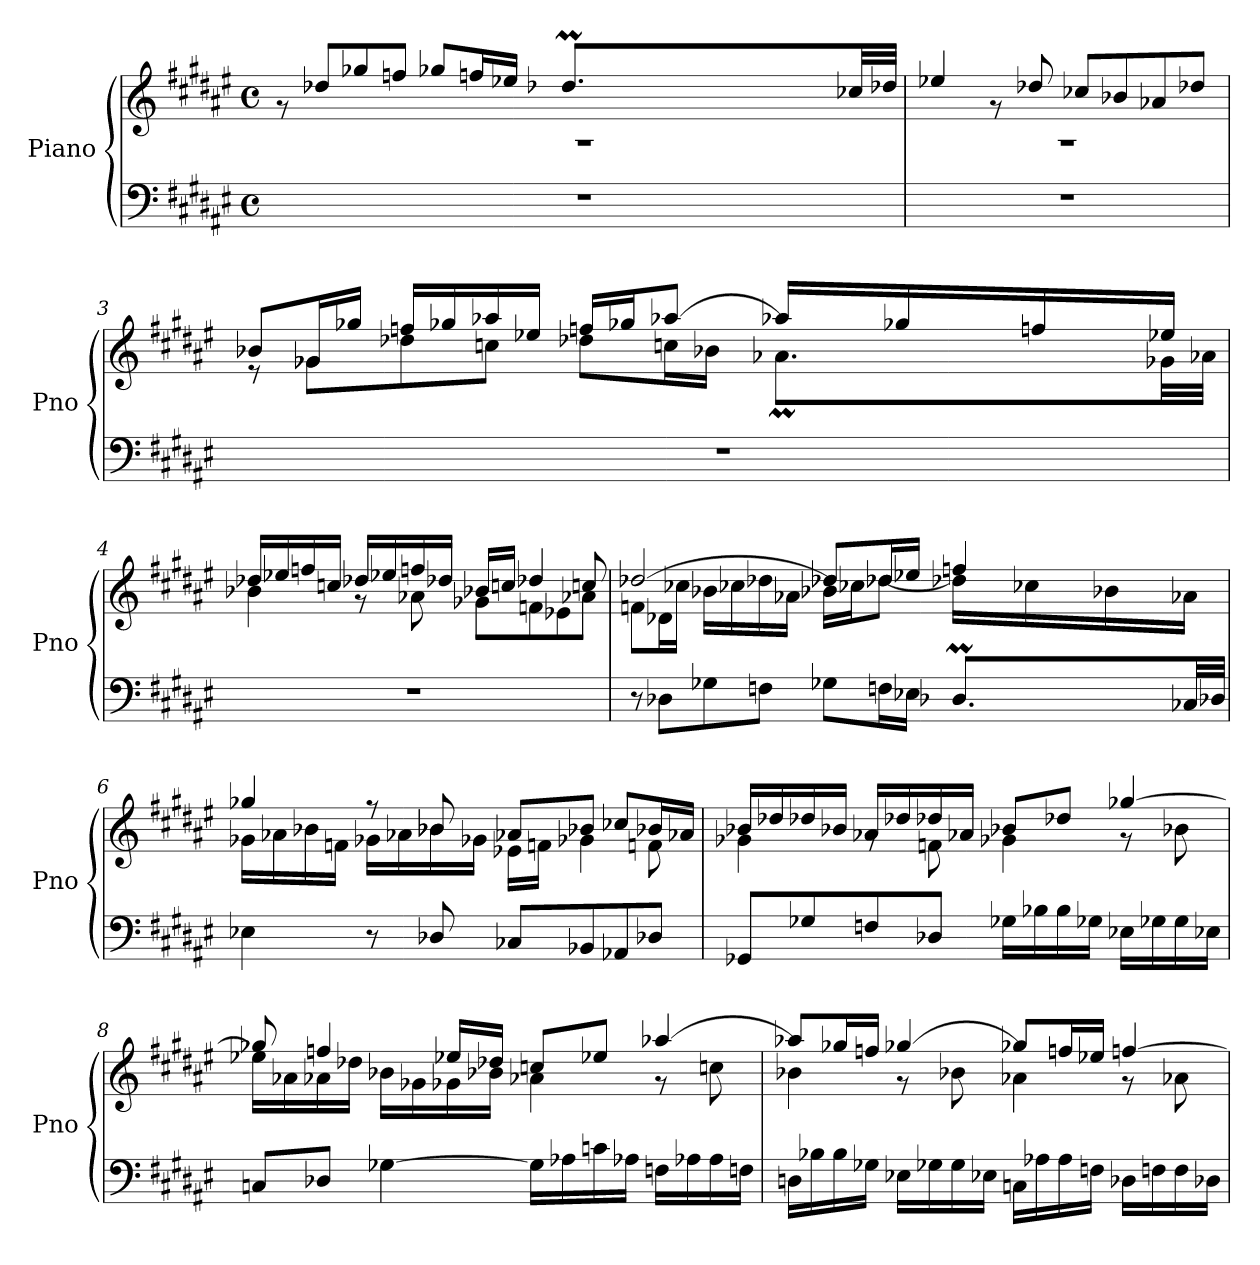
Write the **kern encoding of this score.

**kern	**kern
*part1	*part1
*staff2	*staff1
*I"Piano	*
*I'Pno	*
*clefF4	*clefG2
*k[f#c#g#d#a#e#]	*k[f#c#g#d#a#e#]
*M4/4	*M4/4
*met(c)	*met(c)
=1	=1
*^	*^
*	*	*	*^
2.ryy	1r	1rA	2.ryy	8r
.	.	.	.	8dd-Xi/L
.	.	.	.	8gg-Xi/
.	.	.	.	8ffni/J
.	.	.	.	8gg-Xi/L
.	.	.	.	16ffni/L
.	.	.	.	16ee-Xi/JJ
*	*	*	*Xtuplet	*
8.ryy	.	.	128%3ee-Xiyy	8.dd-XMi/L
.	.	.	128%3dd-Xiyy	.
.	.	.	128%3ee-Xiyy	.
.	.	.	128%3dd-Xiyy	.
.	.	.	128%3ee-Xiyy	.
.	.	.	128%3dd-Xiyy	.
.	.	.	128%3ee-Xiyy	.
.	.	.	128%3dd-Xiyy	.
16ryy	.	.	16ryy	32cc-Xi/LL
.	.	.	.	32dd-Xi/JJJ
*v	*v	*	*	*
*	*	*v	*v
=2	=2	=2
1r	1rA	4ee-Xi/
.	.	8rg
.	.	8dd-Xi/
.	.	8cc-Xi/L
.	.	8b-Xi/
.	.	8a-Xi/
.	.	8dd-Xi/J
!!LO:LB:g=z
=3	=3	=3
*^	*	*^
2.ryy	1r	8b-Xi/L	8r	2.ryy
.	.	16g-Xi/L	8g-Xi\L	.
.	.	16gg-Xi/JJ	.	.
.	.	16ffni/LL	8dd-Xi\	.
.	.	16gg-Xi/	.	.
.	.	16aa-Xi/	8ccni\J	.
.	.	16ee-Xi/JJ	.	.
.	.	16ffni/LL	8dd-Xi\L	.
.	.	16gg-Xi/J	.	.
.	.	[8aa-Xi/J	16ccni\L	.
.	.	.	16b-Xi\JJ	.
8.ryy	.	16aa-Xi/LL]	8.a-XMi\L	128%3b-Xiyy
.	.	.	.	128%3a-Xiyy
.	.	.	.	128%3b-Xiyy
.	.	16gg-Xi/	.	.
.	.	.	.	128%3a-Xiyy
.	.	.	.	128%3b-Xiyy
.	.	.	.	128%3a-Xiyy
.	.	16ffni/	.	.
.	.	.	.	128%3b-Xiyy
.	.	.	.	128%3a-Xiyy
16ryy	.	16ee-Xi/JJ	32g-Xi\LL	16ryy
.	.	.	32a-Xi\JJJ	.
*v	*v	*	*	*
*	*	*v	*v
!!LO:LB:g=z
=4	=4	=4
1r	16dd-Xi/LL	4b-Xi\
.	16ee-Xi/	.
.	16ffni/	.
.	16ccni/JJ	.
.	16dd-Xi/LL	8r
.	16ee-Xi/	.
.	16ffni/	8a-Xi\
.	16dd-Xi/JJ	.
.	16b-Xi/LL	8g-Xi\L
.	16ccni/JJ	.
.	4dd-Xi/	8fni\
.	.	8e-Xi\
.	8ccni/	8a-Xi\J
=5	=5	=5
*^	*	*^
8r	2.ryy	[2dd-Xi/	8fni\L	2.ryy
8D-Xi\L	.	.	16d-Xi\L	.
.	.	.	16cc-Xi\JJ	.
8G-Xi\	.	.	16b-Xi\LL	.
.	.	.	16cc-Xi\	.
8Fni\J	.	.	16dd-Xi\	.
.	.	.	16a-Xi\JJ	.
8G-Xi\L	.	8dd-Xi/L]	16b-Xi\LL	.
.	.	.	16cc-Xi\J	.
16Fni\L	.	16dd-Xi/L	[8dd-Xi\J	.
16E-Xi\JJ	.	16ee-Xi/JJ	.	.
*	*Xtuplet	*	*	*
8.D-XMi/L	128%3E-Xiyy	4ffni/	16dd-Xi\LL]	8.ryy
.	128%3D-Xiyy	.	.	.
.	128%3E-Xiyy	.	.	.
.	.	.	16cc-Xi\	.
.	128%3D-Xiyy	.	.	.
.	128%3E-Xiyy	.	.	.
.	128%3D-Xiyy	.	.	.
.	.	.	16b-Xi\	.
.	128%3E-Xiyy	.	.	.
.	128%3D-Xiyy	.	.	.
32C-Xi/LL	16ryy	.	16a-Xi\JJ	16ryy
32D-Xi/JJJ	.	.	.	.
*v	*v	*	*	*
*	*	*v	*v
!!LO:LB:g=z
=6	=6	=6
4E-Xi\	4gg-Xi/	16g-Xi\LL
.	.	16a-Xi\
.	.	16b-Xi\
.	.	16fni\JJ
8r	8r	16g-Xi\LL
.	.	16a-Xi\
8D-Xi/	8b-Xi/	16b-Xi\
.	.	16g-Xi\JJ
8C-Xi/L	8a-Xi/L	16e-Xi\LL
.	.	16fni\JJ
8BB-Xi/	8b-Xi/J	4g-Xi\
8AA-Xi/	8cc-Xi/L	.
8D-Xi/J	16b-Xi/L	8fni\
.	16a-Xi/JJ	.
!!LO:LB:g=z	!!
=7	=7	=7
8GG-Xi/L	16b-Xi/LL	4g-Xi\
.	16dd-Xi/	.
8G-Xi/	16dd-Xi/	.
.	16b-Xi/JJ	.
8Fni/	16a-Xi/LL	8rg
.	16dd-Xi/	.
8D-Xi/J	16dd-Xi/	8fni\
.	16a-Xi/JJ	.
16G-Xi\LL	8b-Xi/L	4g-Xi\
16B-Xi\	.	.
16B-i\	8dd-Xi/J	.
16G-Xi\JJ	.	.
16E-Xi\LL	[4gg-Xi/	8r
16G-Xi\	.	.
16G-i\	.	8b-Xi\
16E-Xi\JJ	.	.
=8	=8	=8
8Cni/L	8gg-Xi/]	16ee-Xi\LL
.	.	16a-Xi\
8D-Xi/J	4ffni/	16a-Xi\
.	.	16dd-Xi\JJ
[4G-Xi\	.	16b-Xi\LL
.	.	16g-Xi\
.	16ee-Xi/LL	16g-Xi\
.	16dd-Xi/JJ	16b-Xi\JJ
16G-i\LL]	8ccni/L	4a-Xi\
16A-Xi\	.	.
16cni\	8ee-Xi/J	.
16A-Xi\JJ	.	.
16Fni\LL	[4aa-Xi/	8r
16A-Xi\	.	.
16A-i\	.	8ccni\
16Fni\JJ	.	.
!!LO:PB:g=z	!!
=9	=9	=9
16Dni\LL	8aa-Xi/L]	4b-Xi\
16B-Xi\	.	.
16B-i\	16gg-Xi/L	.
16G-Xi\JJ	16ffni/JJ	.
16E-Xi\LL	[4gg-Xi/	8r
16G-Xi\	.	.
16G-i\	.	8b-Xi\
16E-Xi\JJ	.	.
16Cni\LL	8gg-Xi/L]	4a-Xi\
16A-Xi\	.	.
16A-i\	16ffni/L	.
16Fni\JJ	16ee-Xi/JJ	.
16D-Xi\LL	[4ffni/	8r
16Fni\	.	.
16Fi\	.	8a-Xi\
16D-Xi\JJ	.	.
*	*v	*v
=	=
*-	*-
